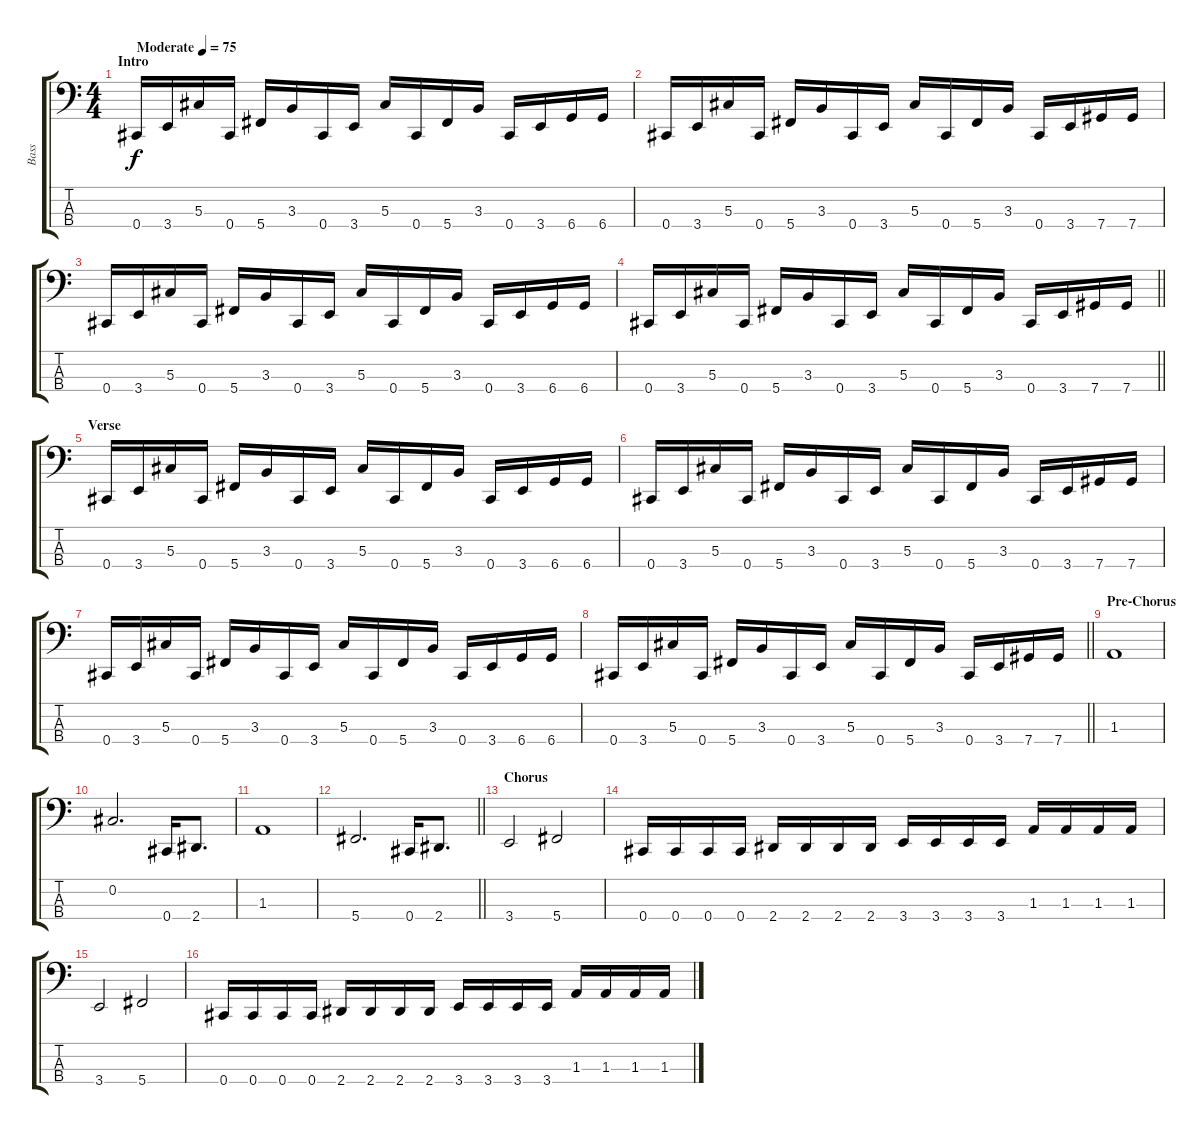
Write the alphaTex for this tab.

\track ("Bass" "Bass") {instrument electricbassfinger}
\staff {score tabs}
\tuning (Gb2 Db2 Ab1 Db1) {hide}
\ts (4 4)
\section ("" "Intro")
\tempo (75 "Moderate")
\clef f4
\ks c
0.4.16{dy f instrument electricbassfinger} 3.4.16 5.3.16 0.4.16 5.4.16 3.3.16 0.4.16 3.4.16 5.3.16 0.4.16 5.4.16 3.3.16 0.4.16 3.4.16 6.4.16 6.4.16 |
0.4.16 3.4.16 5.3.16 0.4.16 5.4.16 3.3.16 0.4.16 3.4.16 5.3.16 0.4.16 5.4.16 3.3.16 0.4.16 3.4.16 7.4.16 7.4.16 |
0.4.16 3.4.16 5.3.16 0.4.16 5.4.16 3.3.16 0.4.16 3.4.16 5.3.16 0.4.16 5.4.16 3.3.16 0.4.16 3.4.16 6.4.16 6.4.16 |
\barLineRight lightlight
0.4.16 3.4.16 5.3.16 0.4.16 5.4.16 3.3.16 0.4.16 3.4.16 5.3.16 0.4.16 5.4.16 3.3.16 0.4.16 3.4.16 7.4.16 7.4.16 |
\section ("" "Verse")
0.4.16 3.4.16 5.3.16 0.4.16 5.4.16 3.3.16 0.4.16 3.4.16 5.3.16 0.4.16 5.4.16 3.3.16 0.4.16 3.4.16 6.4.16 6.4.16 |
0.4.16 3.4.16 5.3.16 0.4.16 5.4.16 3.3.16 0.4.16 3.4.16 5.3.16 0.4.16 5.4.16 3.3.16 0.4.16 3.4.16 7.4.16 7.4.16 |
0.4.16 3.4.16 5.3.16 0.4.16 5.4.16 3.3.16 0.4.16 3.4.16 5.3.16 0.4.16 5.4.16 3.3.16 0.4.16 3.4.16 6.4.16 6.4.16 |
\barLineRight lightlight
0.4.16 3.4.16 5.3.16 0.4.16 5.4.16 3.3.16 0.4.16 3.4.16 5.3.16 0.4.16 5.4.16 3.3.16 0.4.16 3.4.16 7.4.16 7.4.16 |
\section ("" "Pre-Chorus")
1.3.1 |
0.2.2{d} 0.4.16 2.4.8{d} |
1.3.1 |
\barLineRight lightlight
5.4.2{d} 0.4.16 2.4.8{d} |
\section ("" "Chorus")
3.4.2 5.4.2 |
0.4.16 0.4.16 0.4.16 0.4.16 2.4.16 2.4.16 2.4.16 2.4.16 3.4.16 3.4.16 3.4.16 3.4.16 1.3.16 1.3.16 1.3.16 1.3.16 |
3.4.2 5.4.2 |
0.4.16 0.4.16 0.4.16 0.4.16 2.4.16 2.4.16 2.4.16 2.4.16 3.4.16 3.4.16 3.4.16 3.4.16 1.3.16 1.3.16 1.3.16 1.3.16
